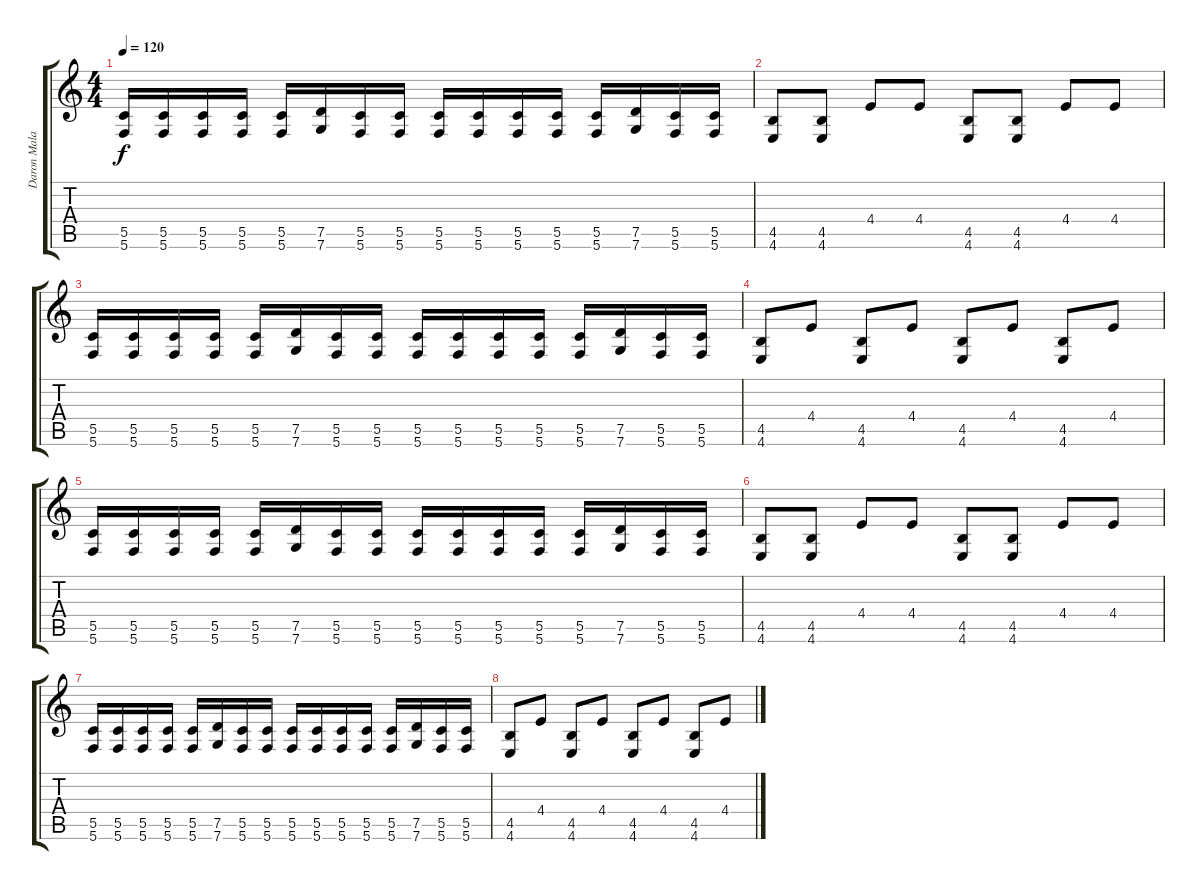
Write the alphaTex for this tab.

\track ("Daron Malakian" "Daron Mala") {instrument overdrivenguitar}
\staff {score tabs}
\tuning (D4 A3 F3 C3 G2 C2) {hide}
\ts (4 4)
\tempo 120
\clef g2
\ks c
(5.5 5.6).16{dy f} (5.5 5.6).16 (5.5 5.6).16 (5.5 5.6).16 (5.5 5.6).16 (7.5 7.6).16 (5.5 5.6).16 (5.5 5.6).16 (5.5 5.6).16 (5.5 5.6).16 (5.5 5.6).16 (5.5 5.6).16 (5.5 5.6).16 (7.5 7.6).16 (5.5 5.6).16 (5.5 5.6).16 |
(4.5 4.6).8 (4.5 4.6).8 4.4.8 4.4.8 (4.5 4.6).8 (4.5 4.6).8 4.4.8 4.4.8 |
(5.5 5.6).16 (5.5 5.6).16 (5.5 5.6).16 (5.5 5.6).16 (5.5 5.6).16 (7.5 7.6).16 (5.5 5.6).16 (5.5 5.6).16 (5.5 5.6).16 (5.5 5.6).16 (5.5 5.6).16 (5.5 5.6).16 (5.5 5.6).16 (7.5 7.6).16 (5.5 5.6).16 (5.5 5.6).16 |
(4.5 4.6).8 4.4.8 (4.5 4.6).8 4.4.8 (4.5 4.6).8 4.4.8 (4.5 4.6).8 4.4.8 |
(5.5 5.6).16 (5.5 5.6).16 (5.5 5.6).16 (5.5 5.6).16 (5.5 5.6).16 (7.5 7.6).16 (5.5 5.6).16 (5.5 5.6).16 (5.5 5.6).16 (5.5 5.6).16 (5.5 5.6).16 (5.5 5.6).16 (5.5 5.6).16 (7.5 7.6).16 (5.5 5.6).16 (5.5 5.6).16 |
(4.5 4.6).8 (4.5 4.6).8 4.4.8 4.4.8 (4.5 4.6).8 (4.5 4.6).8 4.4.8 4.4.8 |
(5.5 5.6).16 (5.5 5.6).16 (5.5 5.6).16 (5.5 5.6).16 (5.5 5.6).16 (7.5 7.6).16 (5.5 5.6).16 (5.5 5.6).16 (5.5 5.6).16 (5.5 5.6).16 (5.5 5.6).16 (5.5 5.6).16 (5.5 5.6).16 (7.5 7.6).16 (5.5 5.6).16 (5.5 5.6).16 |
(4.5 4.6).8 4.4.8 (4.5 4.6).8 4.4.8 (4.5 4.6).8 4.4.8 (4.5 4.6).8 4.4.8
